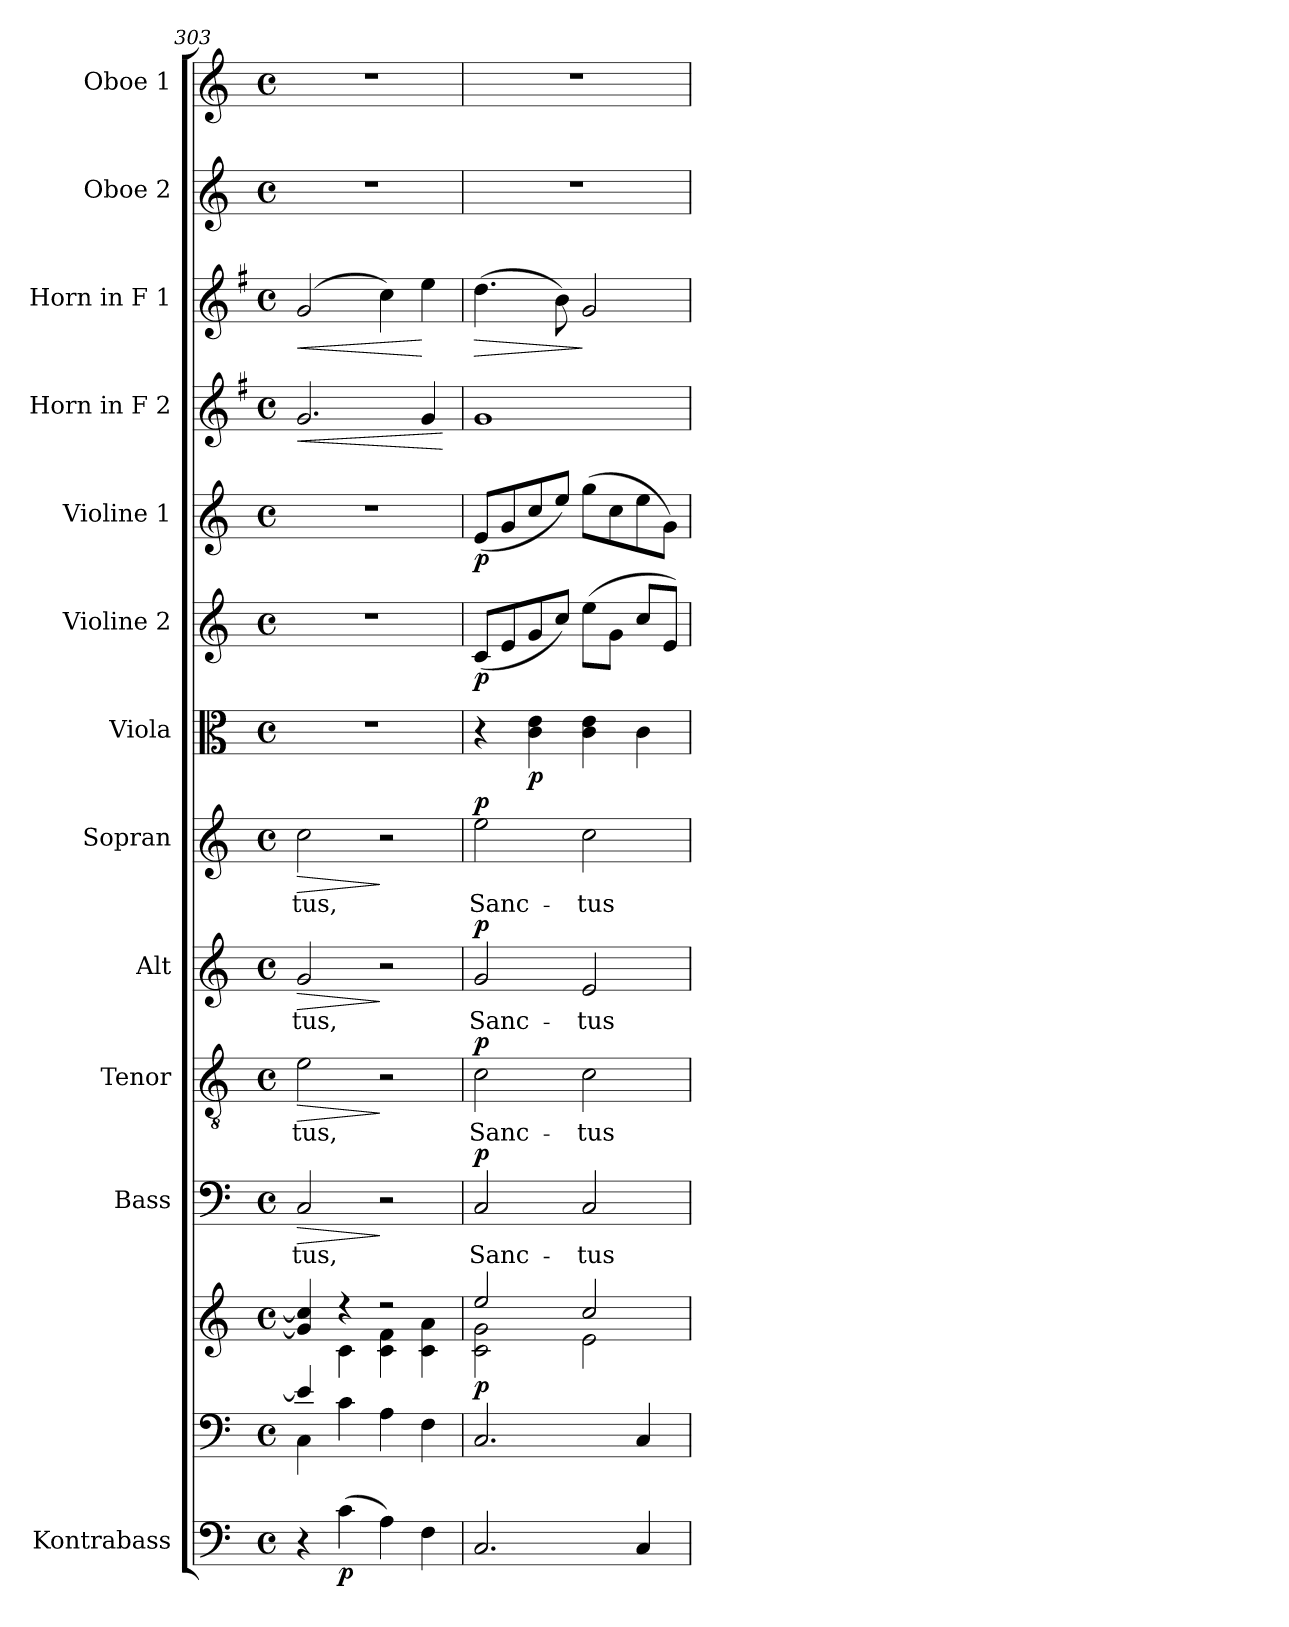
**kern	**dynam	**kern	**kern	**dynam	**kern	**text	**dynam	**kern	**text	**dynam	**kern	**text	**dynam	**kern	**text	**dynam	**kern	**dynam	**kern	**dynam	**kern	**dynam	**kern	**dynam	**kern	**dynam	**kern	**kern
*part13	*part13	*part12	*part12	*part12	*part11	*part11	*part11	*part10	*part10	*part10	*part9	*part9	*part9	*part8	*part8	*part8	*part7	*part7	*part6	*part6	*part5	*part5	*part4	*part4	*part3	*part3	*part2	*part1
*staff14	*staff14	*staff13	*staff12	*staff12/13	*staff11	*staff11	*staff11	*staff10	*staff10	*staff10	*staff9	*staff9	*staff9	*staff8	*staff8	*staff8	*staff7	*staff7	*staff6	*staff6	*staff5	*staff5	*staff4	*staff4	*staff3	*staff3	*staff2	*staff1
*I"Kontrabass	*	*	*	*	*I"Bass	*	*	*I"Tenor	*	*	*I"Alt	*	*	*I"Sopran	*	*	*I"Viola	*	*I"Violine 2	*	*I"Violine 1	*	*I"Horn in F 2	*	*I"Horn in F 1	*	*I"Oboe 2	*I"Oboe 1
*I'Kb.	*	*	*	*	*I'B.	*	*	*I'T.	*	*	*I'A.	*	*	*I'S.	*	*	*I'Vla.	*	*I'Vl. 2	*	*I'Vl. 1	*	*	*	*	*	*I'Ob. 2	*I'Ob. 1
*clefF4	*	*clefF4	*clefG2	*	*clefF4	*	*	*clefGv2	*	*	*clefG2	*	*	*clefG2	*	*	*clefC3	*	*clefG2	*	*clefG2	*	*clefG2	*	*clefG2	*	*clefG2	*clefG2
*ITrd7c12	*	*	*	*	*	*	*	*	*	*	*	*	*	*	*	*	*	*	*	*	*	*	*ITrd4c7	*	*ITrd4c7	*	*	*
*k[]	*	*k[]	*k[]	*	*k[]	*	*	*k[]	*	*	*k[]	*	*	*k[]	*	*	*k[]	*	*k[]	*	*k[]	*	*k[]	*	*k[]	*	*k[]	*k[]
*C:	*	*C:	*C:	*	*C:	*	*	*C:	*	*	*C:	*	*	*C:	*	*	*C:	*	*C:	*	*C:	*	*C:	*	*C:	*	*C:	*C:
*M4/4	*	*M4/4	*M4/4	*	*M4/4	*	*	*M4/4	*	*	*M4/4	*	*	*M4/4	*	*	*M4/4	*	*M4/4	*	*M4/4	*	*M4/4	*	*M4/4	*	*M4/4	*M4/4
*met(c)	*	*met(c)	*met(c)	*	*met(c)	*	*	*met(c)	*	*	*met(c)	*	*	*met(c)	*	*	*met(c)	*	*met(c)	*	*met(c)	*	*met(c)	*	*met(c)	*	*met(c)	*met(c)
=303	=303	=303	=303	=303	=303	=303	=303	=303	=303	=303	=303	=303	=303	=303	=303	=303	=303	=303	=303	=303	=303	=303	=303	=303	=303	=303	=303	=303
*	*	*^	*^	*	*	*	*	*	*	*	*	*	*	*	*	*	*	*	*	*	*	*	*	*	*	*	*	*
!	!	!	!	!	!	!	!	!LO:LY:b	!LO:HP:b	!	!LO:LY:b	!LO:HP:b	!	!LO:LY:b	!LO:HP:b	!	!LO:LY:b	!LO:HP:b	!	!	!	!	!	!	!	!LO:HP:b	!	!LO:HP:b	!	!
4r	.	4e/]	4C\	4g/] 4cc/]	4ryy	.	2C/	-tus,	>	2e\	-tus,	>	2g/	-tus,	>	2cc\	-tus,	>	1r	.	1r	.	1r	.	2.c/	<	(2c/	<	1r	1r
!	!LO:DY:b	!	!	!	!	!	!	!	!	!	!	!	!	!	!	!	!	!	!	!	!	!	!	!	!	!	!	!	!	!
(>4C\	p	4ryy	4c\	4rcc	4c\	.	.	.	.	.	.	.	.	.	.	.	.	.	.	.	.	.	.	.	.	.	.	.	.	.
4AA\)	.	2ryy	4A\	2rdd	4c\ 4f\	.	2r	.	]	2r	.	]	2r	.	]	2r	.	]	.	.	.	.	.	.	.	.	4f\)	.	.	.
4FF\	.	.	4F\	.	4c\ 4a\	.	.	.	.	.	.	.	.	.	.	.	.	.	.	.	.	.	.	.	4c/	.	4a\	[	.	.
*	*	*v	*v	*	*	*	*	*	*	*	*	*	*	*	*	*	*	*	*	*	*	*	*	*	*	*	*	*	*	*
*	*	*	*v	*v	*	*	*	*	*	*	*	*	*	*	*	*	*	*	*	*	*	*	*	*	*	*	*	*	*
.	.	.	.	.	.	.	.	.	.	.	.	.	.	.	.	.	.	.	.	.	.	.	.	[	.	.	.	.
=304	=304	=304	=304	=304	=304	=304	=304	=304	=304	=304	=304	=304	=304	=304	=304	=304	=304	=304	=304	=304	=304	=304	=304	=304	=304	=304	=304	=304
*	*	*	*^	*	*	*	*	*	*	*	*	*	*	*	*	*	*	*	*	*	*	*	*	*	*	*	*	*
!	!	!	!	!	!LO:DY:b	!	!LO:LY:b	!LO:DY:a	!	!LO:LY:b	!LO:DY:a	!	!LO:LY:b	!LO:DY:a	!	!LO:LY:b	!LO:DY:a	!	!	!	!LO:DY:b	!	!LO:DY:b	!	!	!	!LO:HP:b	!	!
2.CC/	.	2.C/	2ee/	2c\ 2g\	p	2C/	Sanc-	p	2c\	Sanc-	p	2g/	Sanc-	p	2ee\	Sanc-	p	4r	.	(<8c/L	p	(<8e/L	p	1c	.	(>4.g\	>	1r	1r
.	.	.	.	.	.	.	.	.	.	.	.	.	.	.	.	.	.	.	.	8e/	.	8g/	.	.	.	.	.	.	.
!	!	!	!	!	!	!	!	!	!	!	!	!	!	!	!	!	!	!	!LO:DY:b	!	!	!	!	!	!	!	!	!	!
.	.	.	.	.	.	.	.	.	.	.	.	.	.	.	.	.	.	4c\ 4e\	p	8g/	.	8cc/	.	.	.	.	.	.	.
.	.	.	.	.	.	.	.	.	.	.	.	.	.	.	.	.	.	.	.	8cc/J)	.	8ee/J)	.	.	.	8e\)	.	.	.
!	!	!	!	!	!	!	!LO:LY:b	!	!	!LO:LY:b	!	!	!LO:LY:b	!	!	!LO:LY:b	!	!	!	!	!	!	!	!	!	!	!	!	!
.	.	.	2cc/	2e\	.	2C/	-tus	.	2c\	-tus	.	2e/	-tus	.	2cc\	-tus	.	4c\ 4e\	.	(>8ee\L	.	(>8gg\L	.	.	.	2c/	]	.	.
.	.	.	.	.	.	.	.	.	.	.	.	.	.	.	.	.	.	.	.	8g\J	.	8cc\	.	.	.	.	.	.	.
4CC/	.	4C/	.	.	.	.	.	.	.	.	.	.	.	.	.	.	.	4c\	.	8cc/L	.	8ee\	.	.	.	.	.	.	.
.	.	.	.	.	.	.	.	.	.	.	.	.	.	.	.	.	.	.	.	8e/J)	.	8g\J)	.	.	.	.	.	.	.
*	*	*	*v	*v	*	*	*	*	*	*	*	*	*	*	*	*	*	*	*	*	*	*	*	*	*	*	*	*	*
=	=	=	=	=	=	=	=	=	=	=	=	=	=	=	=	=	=	=	=	=	=	=	=	=	=	=	=	=
*-	*-	*-	*-	*-	*-	*-	*-	*-	*-	*-	*-	*-	*-	*-	*-	*-	*-	*-	*-	*-	*-	*-	*-	*-	*-	*-	*-	*-
